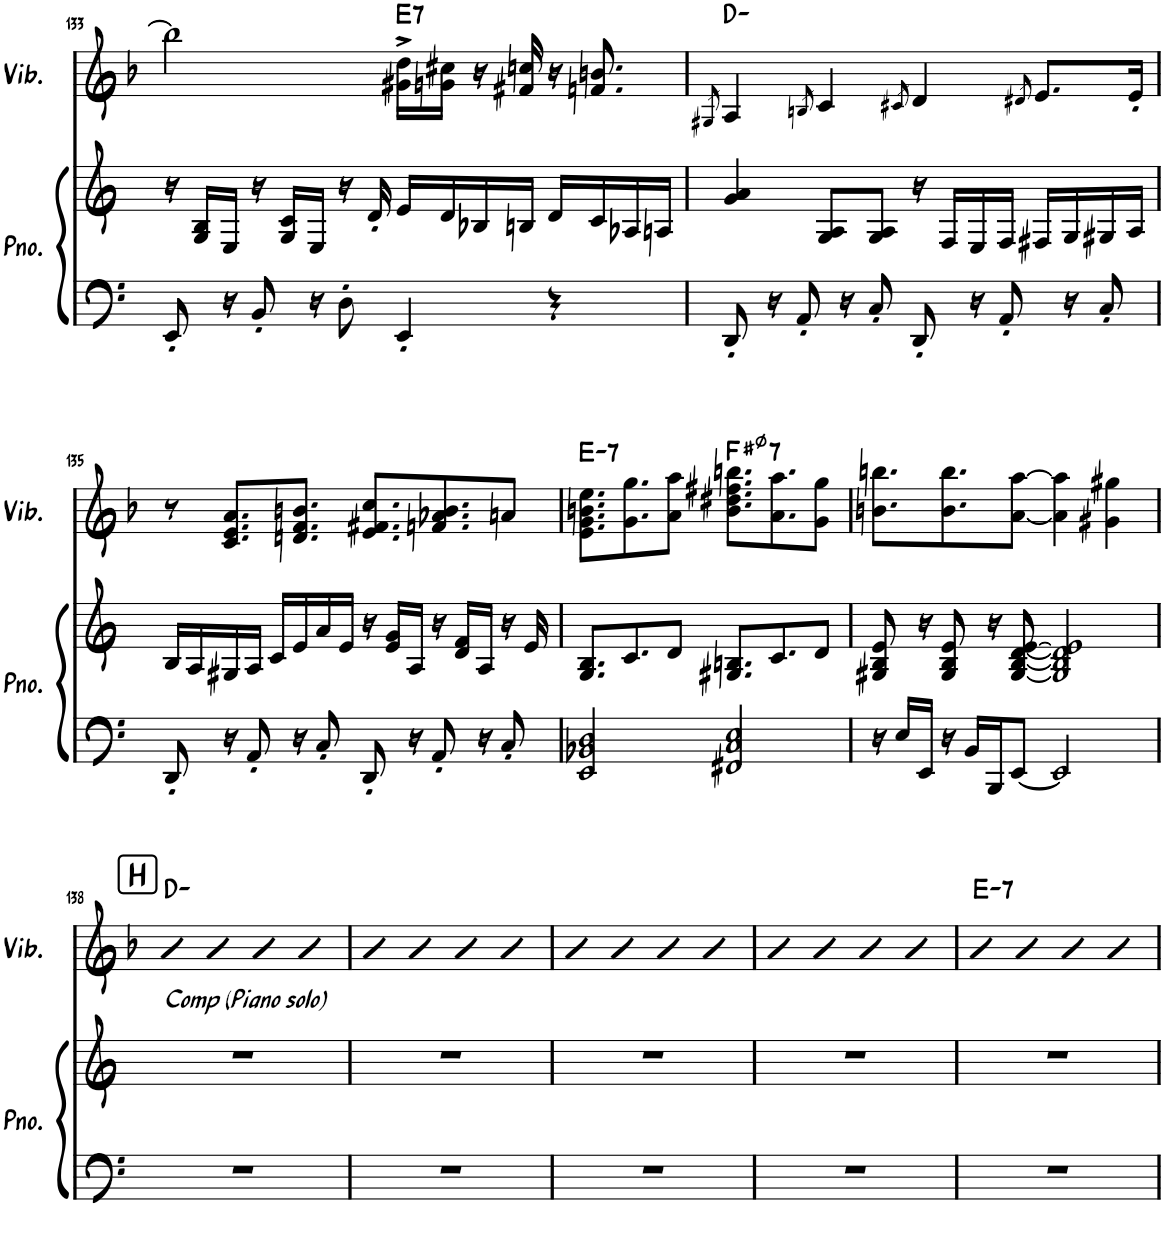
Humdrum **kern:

**kern	**kern	**kern	**harte
*part2	*part2	*part1	*part1
*staff3	*staff2	*staff1	*
*I"Piano	*	*I"Vibraphone	*
*I'Pno.	*	*I'Vib.	*
!!LO:PB:g=z
*clefF4	*clefG2	*clefG2	*
*k[]	*k[]	*k[b-]	*
*M4/4	*M4/4	*M4/4	*
=133	=133	=133	=133
8EE'/	16r	2bb\]	.
.	16G/ 16B/LL	.	.
16r	16E/JJ	.	.
8BB'/	16r	.	.
.	16G/ 16c/LL	.	.
16r	16E/JJ	.	.
8D'\	16r	.	.
.	16d'/	.	.
!	!	!	!LO:H:kt=7
4EE'/	16e/LL	16g#X\^ 16dd\^LL	E:7
.	16d/	16gn\ 16cc#X\JJ	.
.	16B-X/	16r	.
.	16Bn/JJ	16f#X/ 16ccn/	.
4r	16d/LL	16r	.
.	16c/	8.fn/ 8.bn/	.
.	16A-X/	.	.
.	16An/JJ	.	.
=134	=134	=134	=134
.	.	8qG#X/	.
8DD'/	4g/ 4a/	4A/	D:min
16r	.	.	.
8AA'/	.	.	.
.	.	8qBn/	.
.	8G/ 8A/L	4c/	.
16r	.	.	.
8C'/	8G/ 8A/J	.	.
.	.	8qc#X/	.
8DD'/	16r	4d/	.
.	16F/LL	.	.
16r	16E/	.	.
8AA'/	16F/JJ	.	.
.	.	8qd#X/	.
.	16F#X/LL	8.e/L	.
16r	16G/	.	.
8C'/	16G#X/	.	.
.	16A/JJ	16e'/Jk	.
!!LO:LB:g=z
=135	=135	=135	=135
8DD'/	16B/LL	8r	.
.	16A/	.	.
16r	16G#X/	8.c/ 8.e/ 8.a/L	.
8AA'/	16A/JJ	.	.
.	16c/LL	.	.
16r	16e/	8.dn/ 8.f/ 8.bn/J	.
8C'/	16a/	.	.
.	16e/JJ	.	.
8DD'/	16r	8.e/ 8.f#X/ 8.cc/L	.
.	16e/ 16g/LL	.	.
16r	16A/JJ	.	.
8AA'/	16r	8.fn/ 8.a-X/ 8.b/	.
.	16d/ 16f/LL	.	.
16r	16A/JJ	.	.
8C'/	16r	8an/J	.
.	16e/	.	.
=136	=136	=136	=136
!	!	!	!LO:H:kt=7
2EE/ 2BB-X/ 2D/	8.G/ 8.B/L	8.e\ 8.g\ 8.bn\ 8.ee\L	E:min7
.	8.c/	8.g\ 8.gg\	.
.	8d/J	8a\ 8aa\J	.
!	!	!	!LO:H:kt=7
2FF#X/ 2C/ 2E/	8.G#X/ 8.Bn/L	8.b\ 8.dd#X\ 8.ff#X\ 8.bbn\L	F#:hdim7
.	8.c/	8.a\ 8.aa\	.
.	8d/J	8g\ 8gg\J	.
=137	=137	=137	=137
16r	8G#X/ 8B/ 8e/	8.bn\ 8.bbn\L	.
16E/LL	.	.	.
16EE/JJ	16r	.	.
16r	8G#/ 8B/ 8e/	8.b\ 8.bb\	.
16BB/LL	.	.	.
16BBB/J	16r	.	.
[8EE/J	[8G#/ [8B/ [8d/ [8e/	[8a\ [8aa\J	.
2EE/]	2G#/] 2B/] 2d/] 2e/]	4a\] 4aa\]	.
.	.	4g#X\ 4gg#X\	.
!!LO:LB:g=z
!!LO:REH:place=s1:a:B:rj:fs=14:t=H
=138	=138	=138	=138
!	!	!LO:TX:b:i:t=Comp (Piano solo)	!
1r	1r	4b-	D:min
.	.	4b-	.
.	.	4b-	.
.	.	4b-	.
=139	=139	=139	=139
1r	1r	4b-	.
.	.	4b-	.
.	.	4b-	.
.	.	4b-	.
=140	=140	=140	=140
1r	1r	4b-	.
.	.	4b-	.
.	.	4b-	.
.	.	4b-	.
=141	=141	=141	=141
1r	1r	4b-	.
.	.	4b-	.
.	.	4b-	.
.	.	4b-	.
=142	=142	=142	=142
!	!	!	!LO:H:kt=7
1r	1r	4b-	E:min7
.	.	4b-	.
.	.	4b-	.
.	.	4b-	.
=	=	=	=
*-	*-	*-	*-
